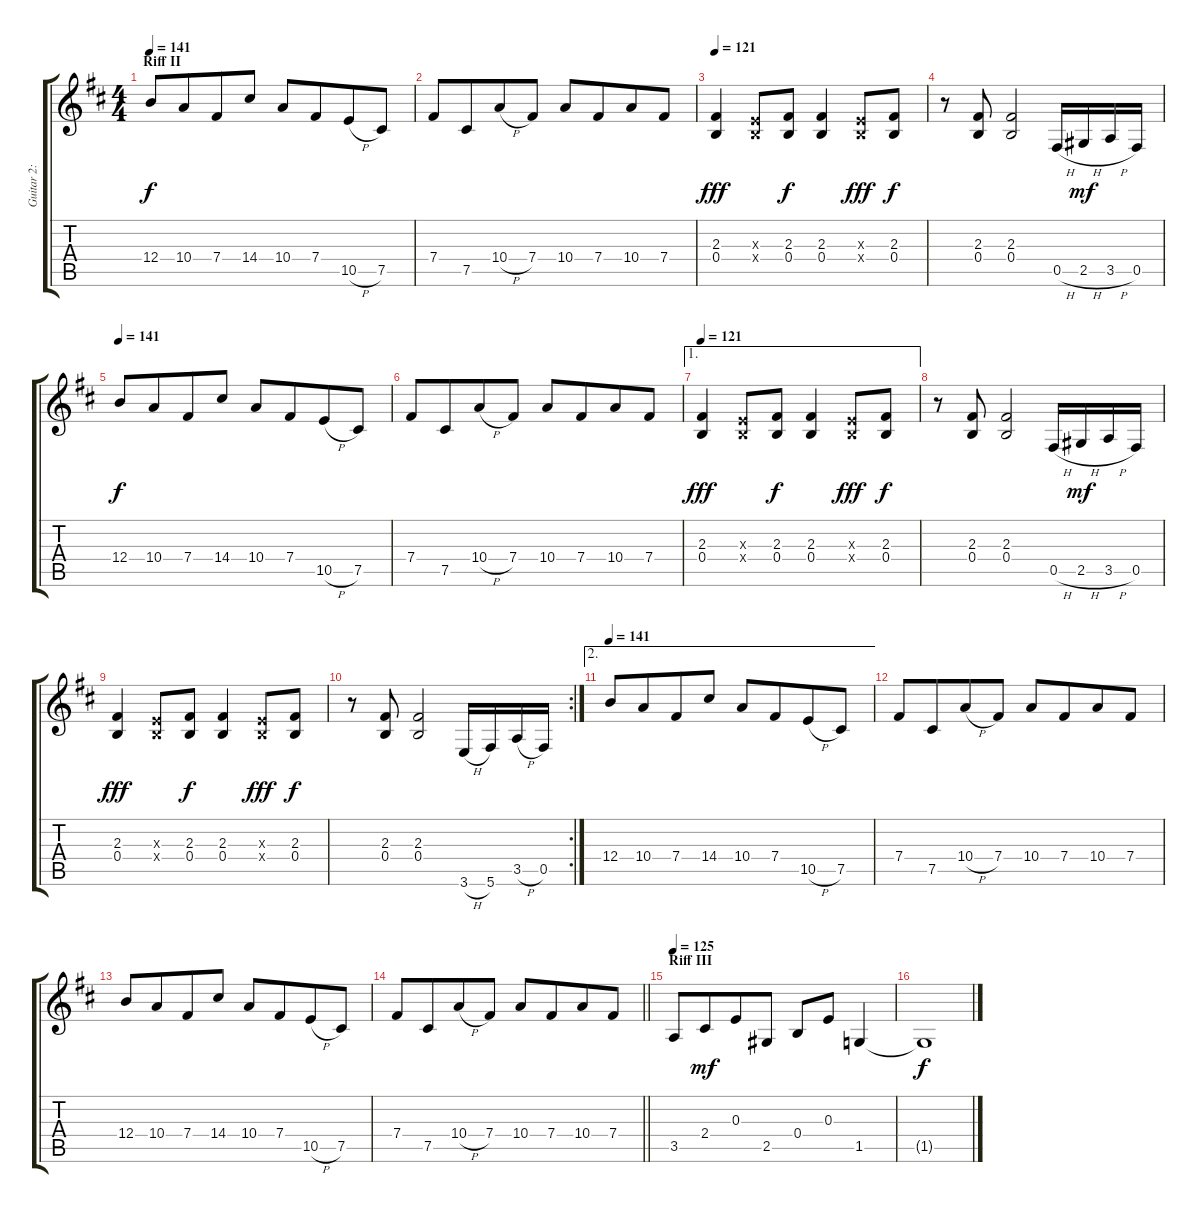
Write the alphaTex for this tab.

\track ("Guitar 2: Tony" "Guitar 2: ") {instrument overdrivenguitar}
\staff {score tabs}
\tuning (Db4 Ab3 E3 B2 Gb2 Db2) {hide}
\ts (4 4)
\section ("" "Riff II")
\tempo 141
\clef g2
\ks d
12.4.8{dy f} 10.4.8{beam merge} 7.4.8 14.4.8 10.4.8 7.4.8{beam merge} 10.5{h}.8 7.5.8 |
7.4.8 7.5.8{beam merge} 10.4{h}.8 7.4.8 10.4.8 7.4.8{beam merge} 10.4.8 7.4.8 |
\tempo 121
(2.3 0.4).4{dy fff} (0.3{x} 0.4{x}).8 (2.3 0.4).8{dy f} (2.3 0.4).4 (0.3{x} 0.4{x}).8{dy fff} (2.3 0.4).8{dy f} |
r.8 (2.3 0.4).8 (2.3 0.4).2 0.5{h}.16 2.5{h}.16{dy mf} 3.5{h}.16 0.5.16 |
\tempo 141
12.4.8{dy f} 10.4.8{beam merge} 7.4.8 14.4.8 10.4.8 7.4.8{beam merge} 10.5{h}.8 7.5.8 |
7.4.8 7.5.8{beam merge} 10.4{h}.8 7.4.8 10.4.8 7.4.8{beam merge} 10.4.8 7.4.8 |
\ae 1
\tempo 121
(2.3 0.4).4{dy fff} (0.3{x} 0.4{x}).8 (2.3 0.4).8{dy f} (2.3 0.4).4 (0.3{x} 0.4{x}).8{dy fff} (2.3 0.4).8{dy f} |
r.8 (2.3 0.4).8 (2.3 0.4).2 0.5{h}.16 2.5{h}.16{dy mf} 3.5{h}.16 0.5.16 |
(2.3 0.4).4{dy fff} (0.3{x} 0.4{x}).8 (2.3 0.4).8{dy f} (2.3 0.4).4 (0.3{x} 0.4{x}).8{dy fff} (2.3 0.4).8{dy f} |
\rc 2
r.8 (2.3 0.4).8 (2.3 0.4).2 3.6{h}.16 5.6.16 3.5{h}.16 0.5.16 |
\ae 2
\tempo 141
12.4.8 10.4.8{beam merge} 7.4.8 14.4.8 10.4.8 7.4.8{beam merge} 10.5{h}.8 7.5.8 |
7.4.8 7.5.8{beam merge} 10.4{h}.8 7.4.8 10.4.8 7.4.8{beam merge} 10.4.8 7.4.8 |
12.4.8 10.4.8{beam merge} 7.4.8 14.4.8 10.4.8 7.4.8{beam merge} 10.5{h}.8 7.5.8 |
\barLineRight lightlight
7.4.8 7.5.8{beam merge} 10.4{h}.8 7.4.8 10.4.8 7.4.8{beam merge} 10.4.8 7.4.8 |
\section ("" "Riff III")
\tempo 125
3.5.8 2.4.8{dy mf beam merge} 0.3.8 2.5.8 0.4.8 0.3.8 1.5.4 |
1.5{t}.1{dy f}
